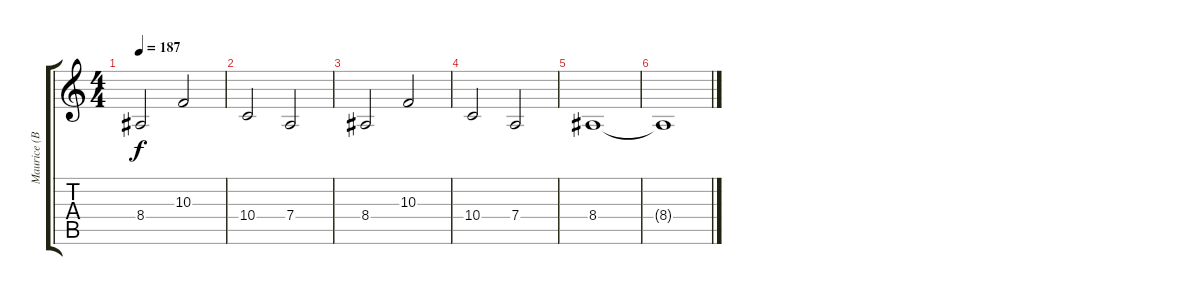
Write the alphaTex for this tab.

\track ("Maurice (Background)" "Maurice (B") {instrument stringensemble1}
\staff {score tabs}
\tuning (E4 B3 G3 D3 A2 E2) {hide}
\ts (4 4)
\tempo 187
\clef g2
\ks c
8.4.2{dy f} 10.3.2 |
10.4.2 7.4.2 |
8.4.2 10.3.2 |
10.4.2 7.4.2 |
8.4.1 |
8.4{t}.1
